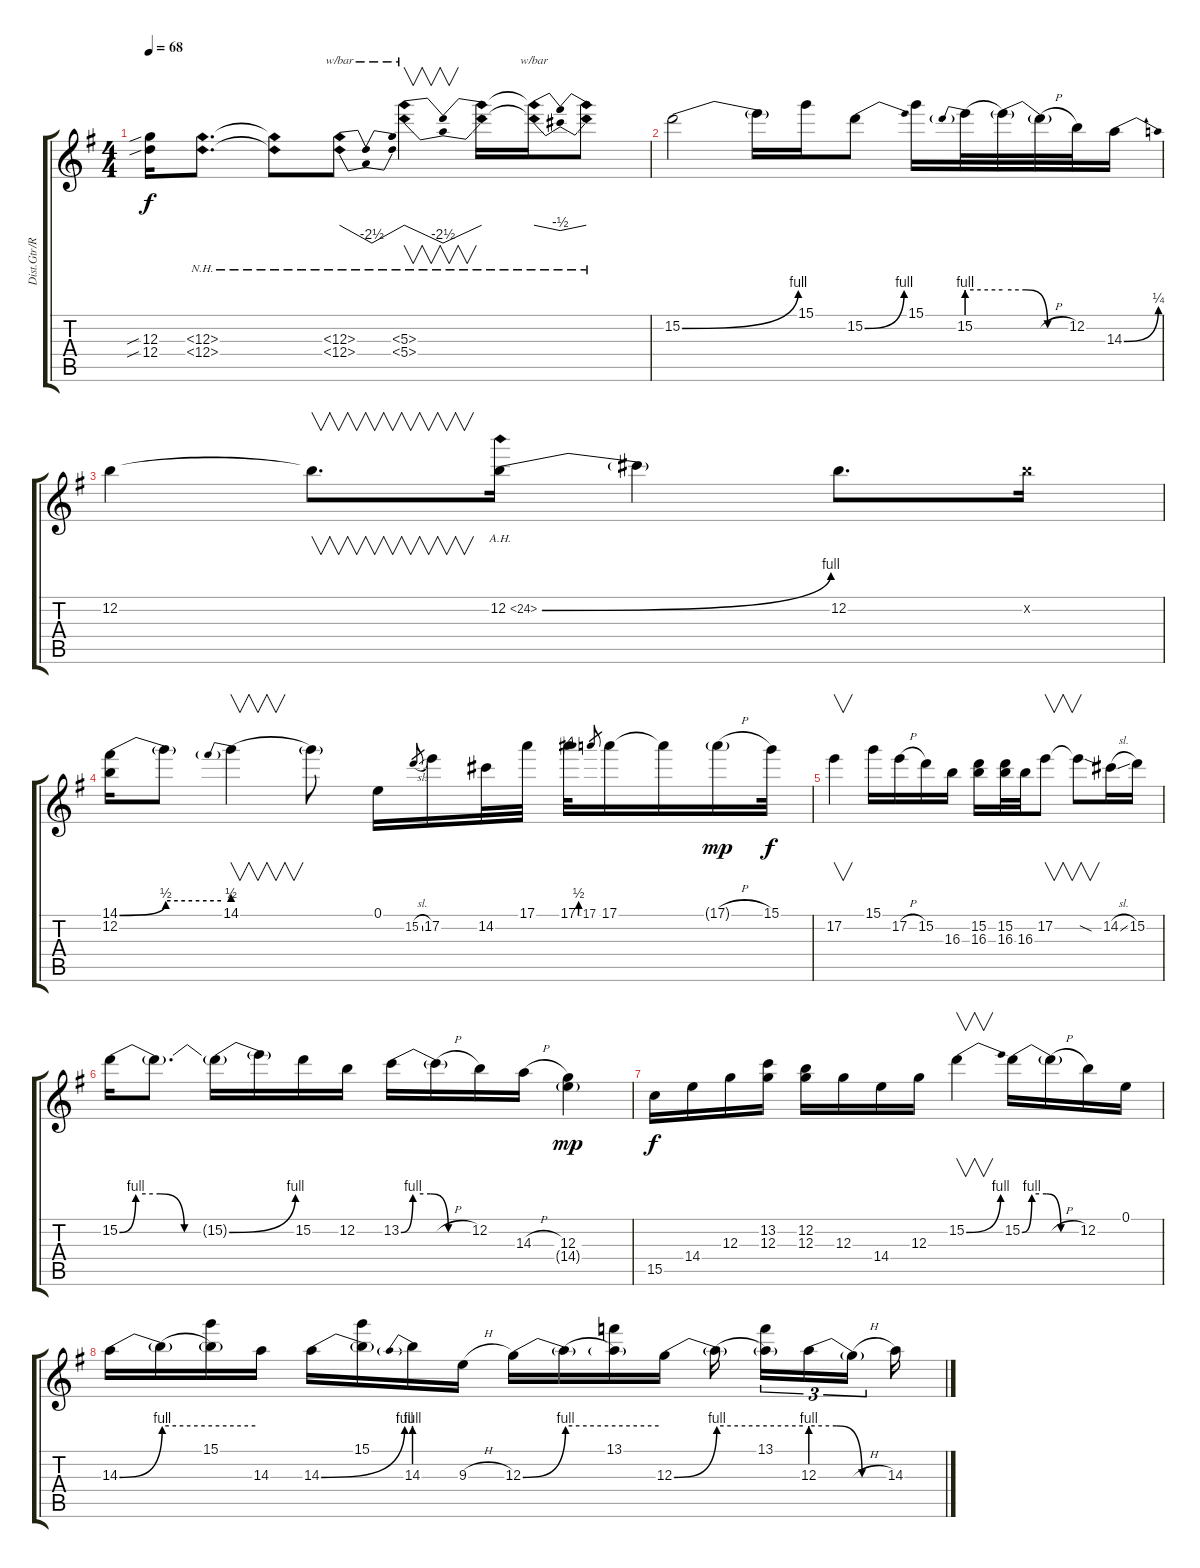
\track ("Dist.Gtr/Reverb" "Dist.Gtr/R") {instrument overdrivenguitar}
\staff {score tabs}
\tuning (E4 B3 G3 D3 A2 E2) {hide}
\ts (4 4)
\tempo 68
\clef g2
\ks g
(12.3{sib} 12.4{sib}).16{dy f} (12.3{nh} 12.4{nh}).8{d} (12.3{nh t} 12.4{nh t}).8 (12.3{nh} 12.4{nh}).8{tbe (dip default 0 0 30 -10 60 0)} (5.3{nh} 5.4{nh}).4{v tbe (dip default 0 0 30 -10 60 0)} (5.3{nh t} 5.4{nh t}).16 (5.3{nh t} 5.4{nh t}).16{tbe (dip default 0 0 30 -2 60 0)} (5.3{nh t} 5.4{nh t}).8 |
15.2{be (bend 0 0 60 4)}.2 15.2{t}.16 15.1.16 15.2{be (bend 0 0 60 4)}.8 15.1.16 15.2{be (prebend 0 4 60 4)}.32 15.2{be (custom 0 4 20 4 40 0 60 0) t}.32 15.2{h t}.32 12.2.32 14.3{be (bend 0 0 60 1)}.16 |
12.2.4 12.2{t}.8{v d} 12.2{be (bend 0 0 60 4) ah 12}.16 12.2{t}.4 12.2.8{d} 12.2{x}.16 |
(14.1{be (bend 0 0 60 2)} 12.2).16 14.1{be (hold 0 2 60 2) t}.8 14.1{be (prebend 0 2 60 2)}.4{v} 14.1{t}.8 0.1.16 15.2{sl}.8{gr} 17.2.16 14.2.32 17.1.32 17.1{be (bend 0 0 60 2)}.32 17.1.8{gr} 17.1.16 17.1{t}.16 17.1{h g}.16{dy mp} 15.1.32{dy f} |
17.2.4{v} 15.1.16 17.2{h}.16 15.2.16 16.3.16 (15.2 16.3).16 (15.2 16.3).32 16.3.32 17.2.8{v} 17.2{sod t}.8{v} 14.2{sl}.16 15.2.16 |
15.2{be (custom 0 0 10 4 25 4 40 0 60 0)}.16 15.2{t}.8{d} 15.2{be (bend 0 0 60 4) t}.16 15.2{t}.16 15.2.16 12.2.16 13.2{be (custom 0 0 10 4 25 4 40 0 60 0)}.16 13.2{h t}.16 12.2.16 14.3{h}.16 (12.3 14.4{g}).4{dy mp} |
15.5.16{dy f} 14.4.16 12.3.16 (13.2 12.3).16 (12.2 12.3).16 12.3.16 14.4.16 12.3.16 15.2{be (bend 0 0 60 4)}.4{v} 15.2{be (custom 0 0 10 4 25 4 40 0 60 0)}.16 15.2{h t}.16 12.2.16 0.1.16 |
14.3{be (bend 0 0 60 4)}.16 14.3{be (hold 0 4 60 4) t}.16 (15.1 14.3{t}).16 14.3.16 14.3{be (bend 0 0 60 4)}.16 (15.1 14.3{t}).16 14.3{be (prebend 0 4 60 4)}.16 9.3{h}.16 12.3{be (bend 0 0 60 4)}.16 12.3{be (hold 0 4 60 4) t}.16 (13.1 12.3{t}).16 12.3{be (bend 0 0 60 4)}.16 12.3{be (hold 0 4 60 4) t}.16{beam splitsecondary} (13.1 12.3{t}).16{tu (3 2)} 12.3{be (custom 0 4 20 4 40 0 60 0)}.16{tu (3 2)} 12.3{h t}.16{tu (3 2) beam splitsecondary} 14.3.16
